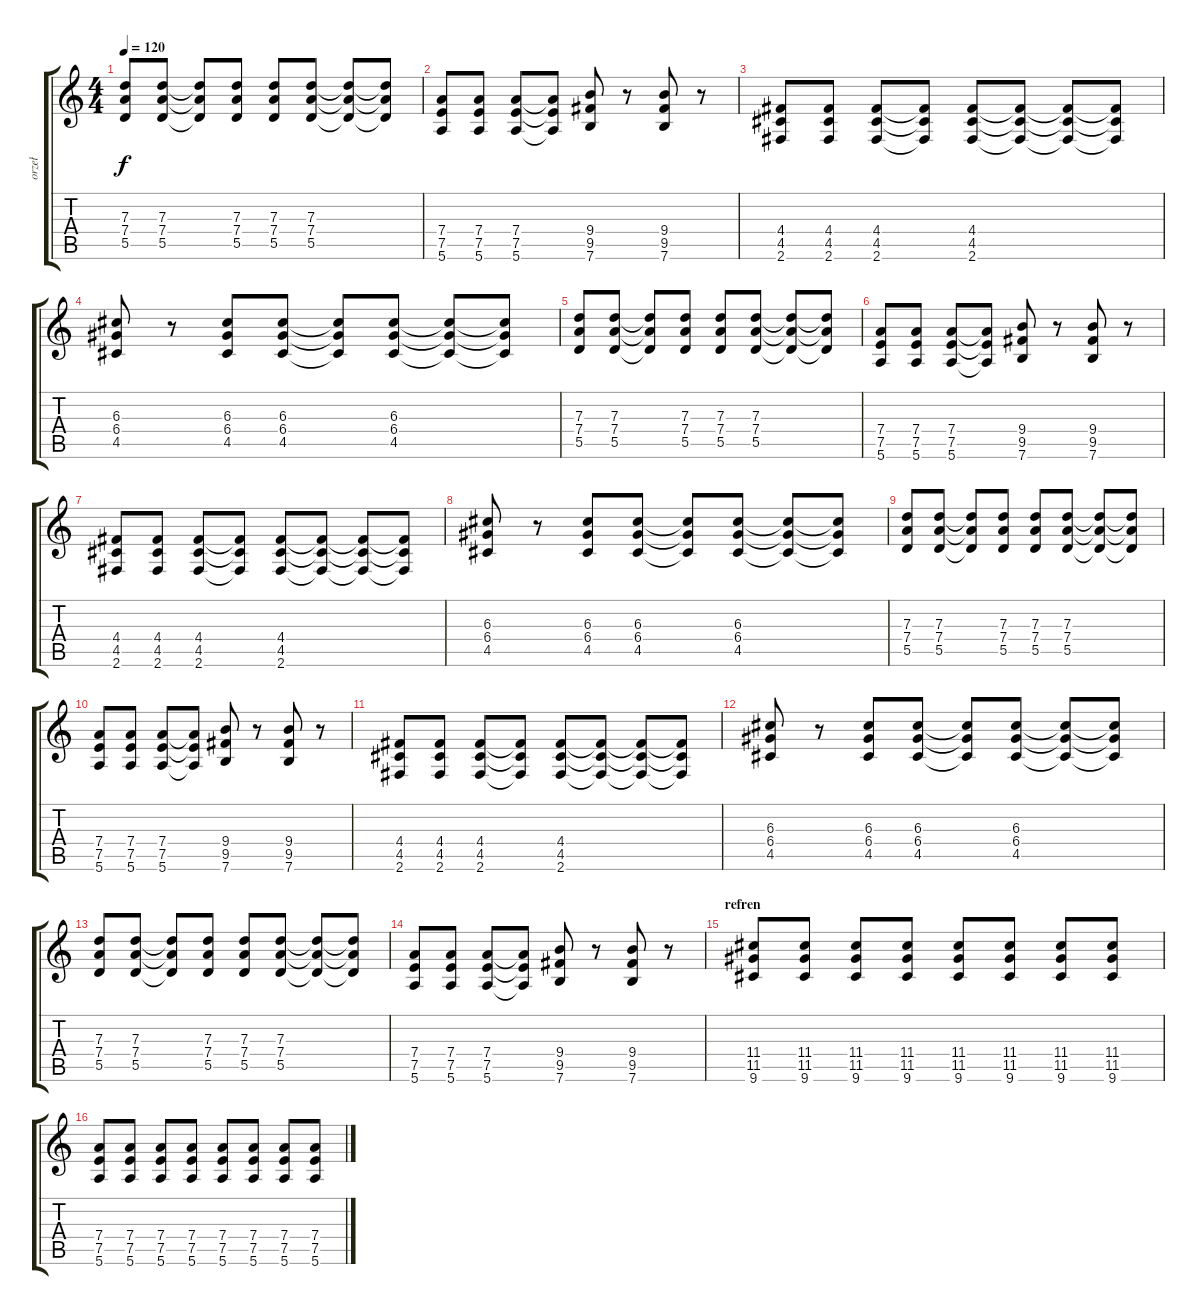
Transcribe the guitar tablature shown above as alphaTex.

\track ("orzeł" "orzeł") {instrument acousticguitarnylon}
\staff {score tabs}
\tuning (E4 B3 G3 D3 A2 E2) {hide}
\ts (4 4)
\tempo 120
\clef g2
\ks c
(7.3 7.4 5.5).8{dy f} (7.3 7.4 5.5).8 (7.3{t} 7.4{t} 5.5{t}).8 (7.3 7.4 5.5).8 (7.3 7.4 5.5).8 (7.3 7.4 5.5).8 (7.3{t} 7.4{t} 5.5{t}).8 (7.3{t} 7.4{t} 5.5{t}).8 |
(7.4 7.5 5.6).8 (7.4 7.5 5.6).8 (7.4 7.5 5.6).8 (7.4{t} 7.5{t} 5.6{t}).8 (9.4 9.5 7.6).8 r.8 (9.4 9.5 7.6).8 r.8 |
(4.4 4.5 2.6).8 (4.4 4.5 2.6).8 (4.4 4.5 2.6).8 (4.4{t} 4.5{t} 2.6{t}).8 (4.4 4.5 2.6).8 (4.4{t} 4.5{t} 2.6{t}).8 (4.4{t} 4.5{t} 2.6{t}).8 (4.4{t} 4.5{t} 2.6{t}).8 |
(6.3 6.4 4.5).8 r.8 (6.3 6.4 4.5).8 (6.3 6.4 4.5).8 (6.3{t} 6.4{t} 4.5{t}).8 (6.3 6.4 4.5).8 (6.3{t} 6.4{t} 4.5{t}).8 (6.3{t} 6.4{t} 4.5{t}).8 |
(7.3 7.4 5.5).8 (7.3 7.4 5.5).8 (7.3{t} 7.4{t} 5.5{t}).8 (7.3 7.4 5.5).8 (7.3 7.4 5.5).8 (7.3 7.4 5.5).8 (7.3{t} 7.4{t} 5.5{t}).8 (7.3{t} 7.4{t} 5.5{t}).8 |
(7.4 7.5 5.6).8 (7.4 7.5 5.6).8 (7.4 7.5 5.6).8 (7.4{t} 7.5{t} 5.6{t}).8 (9.4 9.5 7.6).8 r.8 (9.4 9.5 7.6).8 r.8 |
(4.4 4.5 2.6).8 (4.4 4.5 2.6).8 (4.4 4.5 2.6).8 (4.4{t} 4.5{t} 2.6{t}).8 (4.4 4.5 2.6).8 (4.4{t} 4.5{t} 2.6{t}).8 (4.4{t} 4.5{t} 2.6{t}).8 (4.4{t} 4.5{t} 2.6{t}).8 |
(6.3 6.4 4.5).8 r.8 (6.3 6.4 4.5).8 (6.3 6.4 4.5).8 (6.3{t} 6.4{t} 4.5{t}).8 (6.3 6.4 4.5).8 (6.3{t} 6.4{t} 4.5{t}).8 (6.3{t} 6.4{t} 4.5{t}).8 |
(7.3 7.4 5.5).8 (7.3 7.4 5.5).8 (7.3{t} 7.4{t} 5.5{t}).8 (7.3 7.4 5.5).8 (7.3 7.4 5.5).8 (7.3 7.4 5.5).8 (7.3{t} 7.4{t} 5.5{t}).8 (7.3{t} 7.4{t} 5.5{t}).8 |
(7.4 7.5 5.6).8 (7.4 7.5 5.6).8 (7.4 7.5 5.6).8 (7.4{t} 7.5{t} 5.6{t}).8 (9.4 9.5 7.6).8 r.8 (9.4 9.5 7.6).8 r.8 |
(4.4 4.5 2.6).8 (4.4 4.5 2.6).8 (4.4 4.5 2.6).8 (4.4{t} 4.5{t} 2.6{t}).8 (4.4 4.5 2.6).8 (4.4{t} 4.5{t} 2.6{t}).8 (4.4{t} 4.5{t} 2.6{t}).8 (4.4{t} 4.5{t} 2.6{t}).8 |
(6.3 6.4 4.5).8 r.8 (6.3 6.4 4.5).8 (6.3 6.4 4.5).8 (6.3{t} 6.4{t} 4.5{t}).8 (6.3 6.4 4.5).8 (6.3{t} 6.4{t} 4.5{t}).8 (6.3{t} 6.4{t} 4.5{t}).8 |
(7.3 7.4 5.5).8 (7.3 7.4 5.5).8 (7.3{t} 7.4{t} 5.5{t}).8 (7.3 7.4 5.5).8 (7.3 7.4 5.5).8 (7.3 7.4 5.5).8 (7.3{t} 7.4{t} 5.5{t}).8 (7.3{t} 7.4{t} 5.5{t}).8 |
(7.4 7.5 5.6).8 (7.4 7.5 5.6).8 (7.4 7.5 5.6).8 (7.4{t} 7.5{t} 5.6{t}).8 (9.4 9.5 7.6).8 r.8 (9.4 9.5 7.6).8 r.8 |
\section ("" "refren")
(11.4 11.5 9.6).8 (11.4 11.5 9.6).8 (11.4 11.5 9.6).8 (11.4 11.5 9.6).8 (11.4 11.5 9.6).8 (11.4 11.5 9.6).8 (11.4 11.5 9.6).8 (11.4 11.5 9.6).8 |
(7.4 7.5 5.6).8 (7.4 7.5 5.6).8 (7.4 7.5 5.6).8 (7.4 7.5 5.6).8 (7.4 7.5 5.6).8 (7.4 7.5 5.6).8 (7.4 7.5 5.6).8 (7.4 7.5 5.6).8
